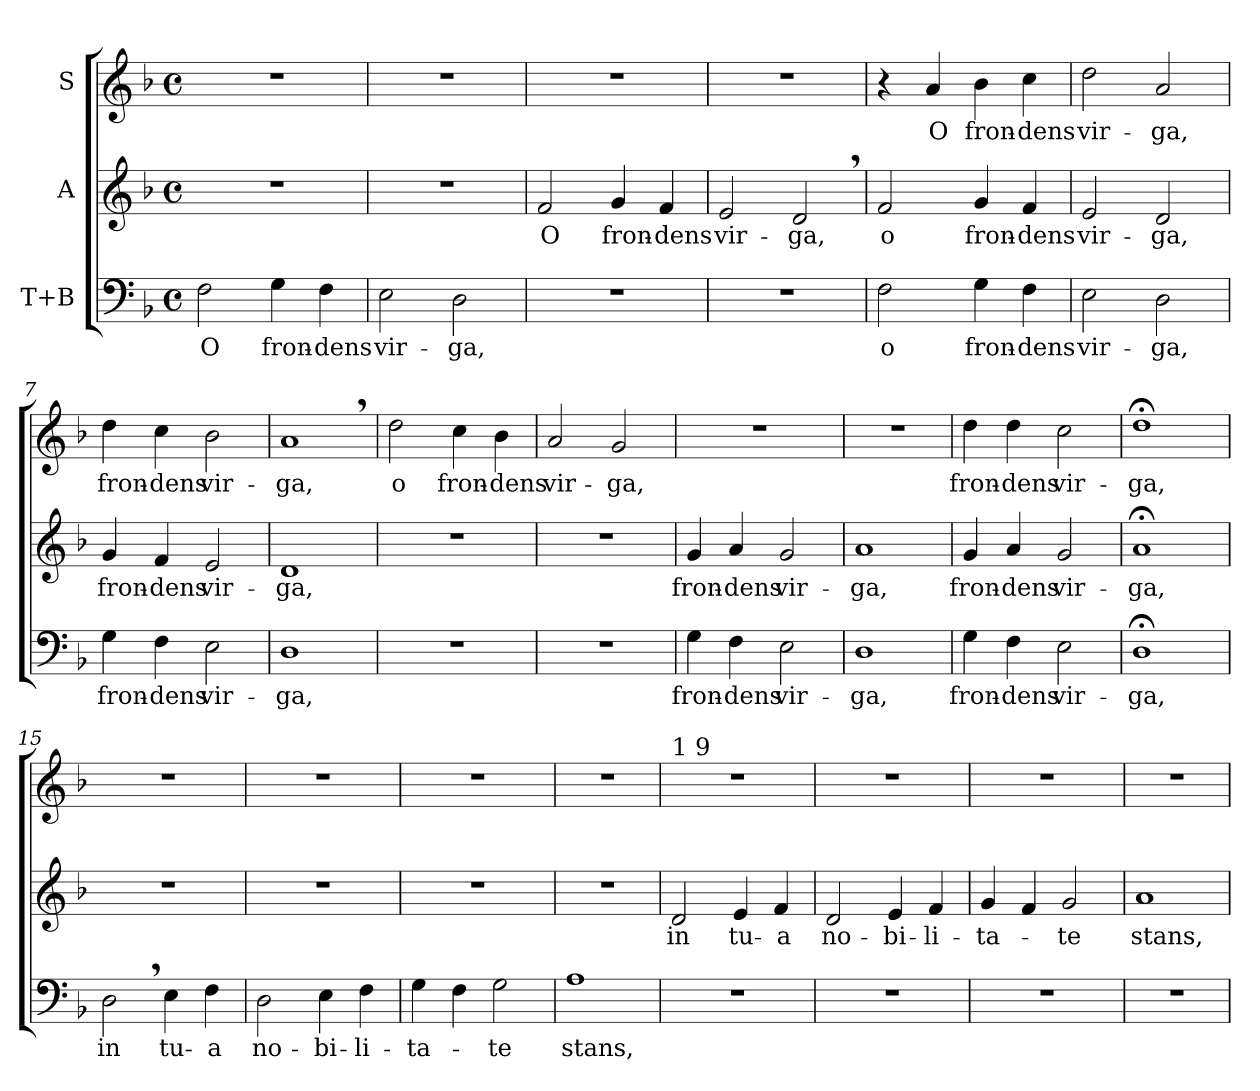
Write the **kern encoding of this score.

**kern	**text	**kern	**text	**kern	**text
*part3	*part3	*part2	*part2	*part1	*part1
*staff3	*staff3	*staff2	*staff2	*staff1	*staff1
*I"T+B	*	*I"A	*	*I"S	*
*clefF4	*	*clefG2	*	*clefG2	*
*k[b-]	*	*k[b-]	*	*k[b-]	*
*F:	*	*F:	*	*F:	*
*M4/4	*	*M4/4	*	*M4/4	*
*met(c)	*	*met(c)	*	*met(c)	*
=1	=1	=1	=1	=1	=1
!	!LO:LY:b	!	!	!	!
2F\	O	1r	.	1r	.
!	!LO:LY:b	!	!	!	!
4G\	fron-	.	.	.	.
!	!LO:LY:b	!	!	!	!
4F\	-dens	.	.	.	.
=2	=2	=2	=2	=2	=2
!	!LO:LY:b	!	!	!	!
2E\	vir-	1r	.	1r	.
!	!LO:LY:b	!	!	!	!
2D\	-ga,	.	.	.	.
=3	=3	=3	=3	=3	=3
!	!	!	!LO:LY:b	!	!
1r	.	2f/	O	1r	.
!	!	!	!LO:LY:b	!	!
.	.	4g/	fron-	.	.
!	!	!	!LO:LY:b	!	!
.	.	4f/	-dens	.	.
=4	=4	=4	=4	=4	=4
!	!	!	!LO:LY:b	!	!
1r	.	2e/	vir-	1r	.
!	!	!	!LO:LY:b	!	!
.	.	2d,>/	-ga,	.	.
=5	=5	=5	=5	=5	=5
!	!LO:LY:b	!	!LO:LY:b	!	!
2F\	o	2f/	o	4r	.
!	!	!	!	!	!LO:LY:b
.	.	.	.	4a/	O
!	!LO:LY:b	!	!LO:LY:b	!	!LO:LY:b
4G\	fron-	4g/	fron-	4b-\	fron-
!	!LO:LY:b	!	!LO:LY:b	!	!LO:LY:b
4F\	-dens	4f/	-dens	4cc\	-dens
=6	=6	=6	=6	=6	=6
!	!LO:LY:b	!	!LO:LY:b	!	!LO:LY:b
2E\	vir-	2e/	vir-	2dd\	vir-
!	!LO:LY:b	!	!LO:LY:b	!	!LO:LY:b
2D\	-ga,	2d/	-ga,	2a/	-ga,
=7	=7	=7	=7	=7	=7
!	!LO:LY:b	!	!LO:LY:b	!	!LO:LY:b
4G\	fron-	4g/	fron-	4dd\	fron-
!	!LO:LY:b	!	!LO:LY:b	!	!LO:LY:b
4F\	-dens	4f/	-dens	4cc\	-dens
!	!LO:LY:b	!	!LO:LY:b	!	!LO:LY:b
2E\	vir-	2e/	vir-	2b-\	vir-
=8	=8	=8	=8	=8	=8
!	!LO:LY:b	!	!LO:LY:b	!	!LO:LY:b
1D	-ga,	1d	-ga,	1a,>	-ga,
!!LO:LB:g=z
=9	=9	=9	=9	=9	=9
!	!	!	!	!	!LO:LY:b
1r	.	1r	.	2dd\	o
!	!	!	!	!	!LO:LY:b
.	.	.	.	4cc\	fron-
!	!	!	!	!	!LO:LY:b
.	.	.	.	4b-\	-dens
=10	=10	=10	=10	=10	=10
!	!	!	!	!	!LO:LY:b
1r	.	1r	.	2a/	vir-
!	!	!	!	!	!LO:LY:b
.	.	.	.	2g/	-ga,
=11	=11	=11	=11	=11	=11
!	!LO:LY:b	!	!LO:LY:b	!	!
4G\	fron-	4g/	fron-	1r	.
!	!LO:LY:b	!	!LO:LY:b	!	!
4F\	-dens	4a/	-dens	.	.
!	!LO:LY:b	!	!LO:LY:b	!	!
2E\	vir-	2g/	vir-	.	.
=12	=12	=12	=12	=12	=12
!	!LO:LY:b	!	!LO:LY:b	!	!
1D	-ga,	1a	-ga,	1r	.
=13	=13	=13	=13	=13	=13
!	!LO:LY:b	!	!LO:LY:b	!	!LO:LY:b
4G\	fron-	4g/	fron-	4dd\	fron-
!	!LO:LY:b	!	!LO:LY:b	!	!LO:LY:b
4F\	-dens	4a/	-dens	4dd\	-dens
!	!LO:LY:b	!	!LO:LY:b	!	!LO:LY:b
2E\	vir-	2g/	vir-	2cc\	vir-
=14	=14	=14	=14	=14	=14
!	!LO:LY:b	!	!LO:LY:b	!	!LO:LY:b
1D;<	-ga,	1a;	-ga,	1dd;<	-ga,
=15	=15	=15	=15	=15	=15
!	!LO:LY:b	!	!	!	!
2D,>\	in	1r	.	1r	.
!	!LO:LY:b	!	!	!	!
4E\	tu-	.	.	.	.
!	!LO:LY:b	!	!	!	!
4F\	-a	.	.	.	.
=16	=16	=16	=16	=16	=16
!	!LO:LY:b	!	!	!	!
2D\	no-	1r	.	1r	.
!	!LO:LY:b	!	!	!	!
4E\	-bi-	.	.	.	.
!	!LO:LY:b	!	!	!	!
4F\	-li-	.	.	.	.
=17	=17	=17	=17	=17	=17
!	!LO:LY:b	!	!	!	!
4G\	-ta-	1r	.	1r	.
4F\	.	.	.	.	.
!	!LO:LY:b	!	!	!	!
2G\	-te	.	.	.	.
=18	=18	=18	=18	=18	=18
!	!LO:LY:b	!	!	!	!
1A	stans,	1r	.	1r	.
!!LO:LB:g=z
=19	=19	=19	=19	=19	=19
!	!	!	!	!LO:TX:a:t=1 9	!
!	!	!	!LO:LY:b	!	!
1r	.	2d/	in	1r	.
!	!	!	!LO:LY:b	!	!
.	.	4e/	tu-	.	.
!	!	!	!LO:LY:b	!	!
.	.	4f/	-a	.	.
=20	=20	=20	=20	=20	=20
!	!	!	!LO:LY:b	!	!
1r	.	2d/	no-	1r	.
!	!	!	!LO:LY:b	!	!
.	.	4e/	-bi-	.	.
!	!	!	!LO:LY:b	!	!
.	.	4f/	-li-	.	.
=21	=21	=21	=21	=21	=21
!	!	!	!LO:LY:b	!	!
1r	.	4g/	-ta-	1r	.
.	.	4f/	.	.	.
!	!	!	!LO:LY:b	!	!
.	.	2g/	-te	.	.
=22	=22	=22	=22	=22	=22
!	!	!	!LO:LY:b	!	!
1r	.	1a	stans,	1r	.
=	=	=	=	=	=
*-	*-	*-	*-	*-	*-
